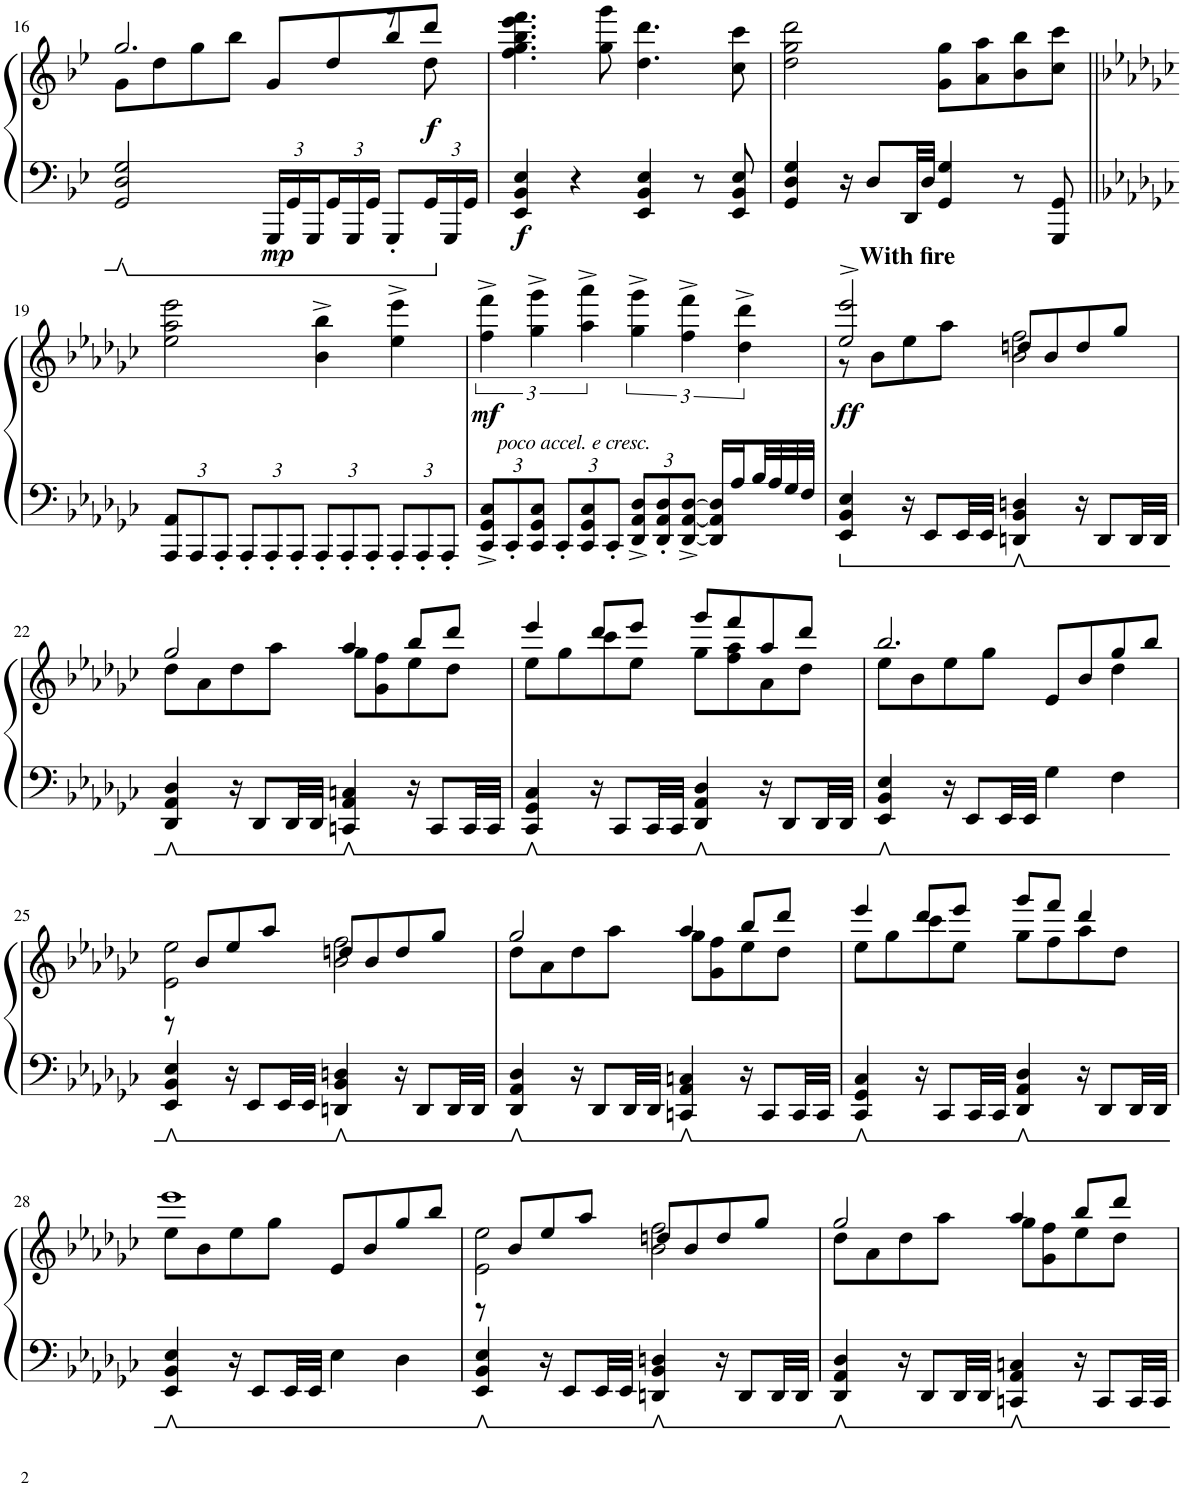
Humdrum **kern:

**kern	**kern	**dynam
*part1	*part1	*part1
*staff2	*staff1	*staff1/2
*I"Piano	*	*
*I'Pno.	*	*
!!LO:PB:g=z
*clefF4	*clefG2	*
*k[b-e-]	*k[b-e-]	*
*M4/4	*M4/4	*
=16	=16	=16
*	*^	*
2GG/ 2D/ 2G/	2.gg^/	8g\L	.
.	.	8dd\	.
.	.	8gg\	.
.	.	8bb-\J	.
*Xbrackettup	*	*	*
!	!	!	!LO:DY:b=2
24GGG/LL	.	8g/L	mp
24GG/	.	.	.
24GGG/	.	.	.
24GG/	.	8dd/	.
24GGG/	.	.	.
24GG/JJ	.	.	.
8GGG'/L	8r	8bb-/	.
!	!	!	!LO:DY:b
24GG/L	8dd^\	8ddd^/J	f
24GGG/	.	.	.
24GG/JJ	.	.	.
*	*v	*v	*
=17	=17	=17
!	!	!LO:DY:b=2
4EE-/ 4BB-/ 4E-/	4.ff\ 4.gg\ 4.bb-\ 4.eee-\ 4.fff\	f
4r	.	.
.	8gg\ 8ggg\	.
4EE-/ 4BB-/ 4E-/	4.dd\ 4.ddd\	.
8r	.	.
8EE-/ 8BB-/ 8E-/	8cc\ 8ccc\	.
=18	=18	=18
4GG/ 4D/ 4G/	2dd\ 2gg\ 2ddd\	.
16r	.	.
8D/L	.	.
32DD/LL	.	.
32D/JJJ	.	.
4GG/ 4G/	8g\ 8gg\L	.
.	8a\ 8aa\	.
8r	8b-\ 8bb-\	.
8GGG/ 8GG/	8cc\ 8ccc\J	.
!!LO:LB:g=z
=19||	=19||	=19||
*k[b-e-a-d-g-c-]	*k[b-e-a-d-g-c-]	*
12AAA-/ 12AA-/L	2ee-\ 2aa-\ 2eee-\	.
12AAA-/	.	.
12AAA-'/J	.	.
12AAA-'/L	.	.
12AAA-'/	.	.
12AAA-'/J	.	.
12AAA-'/L	4b-\^ 4bb-\^	.
12AAA-'/	.	.
12AAA-'/J	.	.
12AAA-'/L	4ee-\^ 4eee-\^	.
12AAA-'/	.	.
12AAA-'/J	.	.
=20	=20	=20
!	!LO:TX:b:i:t=poco accel. e cresc.	!
!	!	!LO:DY:b
12CC-/^ 12GG-/^ 12C-/^L	6ff\^ 6fff\^	mf
12CC-'/	.	.
12CC-/ 12GG-/ 12C-/J	6gg-\^ 6ggg-\^	.
12CC-'/L	.	.
12CC-/ 12GG-/ 12C-/	6aa-\^ 6aaa-\^	.
12CC-'/J	.	.
12DD-/^ 12AA-/^ 12D-/^L	6gg-\^ 6ggg-\^	.
12DD-/' 12AA-/' 12D-/'	.	.
[12DD-/^ [12AA-/^ [12D-/^J	6ff\^ 6fff\^	.
16DD-/] 16AA-/] 16D-/]LL	.	.
16A-/	.	.
.	6dd-\^ 6ddd-\^	.
32B-/L	.	.
32A-/	.	.
32G-/	.	.
32F/JJJ	.	.
=21	=21	=21
*	*^	*
!	!LO:TX:a:B:t=With fire	!	!
!	!	!	!LO:DY:b
4EE-/ 4BB-/ 4E-/	2ee-/^ 2eee-/^	8r	ff
.	.	8b-\L	.
16r	.	8ee-\	.
8EE-/L	.	.	.
.	.	8aa-\J	.
32EE-/LL	.	.	.
32EE-/JJJ	.	.	.
4DDn/ 4BB-/ 4Dn/	2b-\^ 2ff\^	8ddn/L	.
.	.	8b-/	.
16r	.	8dd/	.
8DD/L	.	.	.
.	.	8gg-/J	.
32DD/LL	.	.	.
32DD/JJJ	.	.	.
!!LO:LB:g=z	!!
=22	=22	=22	=22
4DD-/ 4AA-/ 4D-/	2gg-^/	8dd-\L	.
.	.	8a-\	.
16r	.	8dd-\	.
8DD-/L	.	.	.
.	.	8aa-\J	.
32DD-/LL	.	.	.
32DD-/JJJ	.	.	.
4CCn/ 4AA-/ 4Cn/	4aa-/	8gg-\L	.
.	.	8g-\ 8ff\	.
16r	8bb-/L	8ee-\	.
8CC/L	.	.	.
.	8ddd-/J	8dd-\J	.
32CC/LL	.	.	.
32CC/JJJ	.	.	.
=23	=23	=23	=23
4CC-/ 4GG-/ 4C-/	4eee-/	8ee-\L	.
.	.	8gg-\	.
16r	8ddd-/L	8ccc-\	.
8CC-/L	.	.	.
.	8eee-/J	8ee-\J	.
32CC-/LL	.	.	.
32CC-/JJJ	.	.	.
4DD-/ 4AA-/ 4D-/	8ggg-/L	8gg-\L	.
.	8fff/	8ff\ 8aa-\	.
16r	8aa-/	8a-\	.
8DD-/L	.	.	.
.	8ddd-/J	8dd-\J	.
32DD-/LL	.	.	.
32DD-/JJJ	.	.	.
=24	=24	=24	=24
4EE-/ 4BB-/ 4E-/	2.bb-/	8ee-\L	.
.	.	8b-\	.
16r	.	8ee-\	.
8EE-/L	.	.	.
.	.	8gg-\J	.
32EE-/LL	.	.	.
32EE-/JJJ	.	.	.
4G-\	.	8e-/L	.
.	.	8b-/	.
4F\	4dd-^\	8gg-/	.
.	.	8bb-/J	.
!!LO:LB:g=z	!!
=25	=25	=25	=25
4EE-/ 4BB-/ 4E-/	2e-\^ 2ee-\^	8r	.
.	.	8b-/L	.
16r	.	8ee-/	.
8EE-/L	.	.	.
.	.	8aa-/J	.
32EE-/LL	.	.	.
32EE-/JJJ	.	.	.
4DDn/ 4BB-/ 4Dn/	2b-\^ 2ff\^	8ddn/L	.
.	.	8b-/	.
16r	.	8dd/	.
8DD/L	.	.	.
.	.	8gg-/J	.
32DD/LL	.	.	.
32DD/JJJ	.	.	.
=26	=26	=26	=26
4DD-/ 4AA-/ 4D-/	2gg-^/	8dd-\L	.
.	.	8a-\	.
16r	.	8dd-\	.
8DD-/L	.	.	.
.	.	8aa-\J	.
32DD-/LL	.	.	.
32DD-/JJJ	.	.	.
4CCn/ 4AA-/ 4Cn/	4aa-/	8gg-\L	.
.	.	8g-\ 8ff\	.
16r	8bb-/L	8ee-\	.
8CC/L	.	.	.
.	8ddd-/J	8dd-\J	.
32CC/LL	.	.	.
32CC/JJJ	.	.	.
=27	=27	=27	=27
4CC-/ 4GG-/ 4C-/	4eee-/	8ee-\L	.
.	.	8gg-\	.
16r	8ddd-/L	8ccc-\	.
8CC-/L	.	.	.
.	8eee-/J	8ee-\J	.
32CC-/LL	.	.	.
32CC-/JJJ	.	.	.
4DD-/ 4AA-/ 4D-/	8ggg-/L	8gg-\L	.
.	8fff/J	8ff\	.
16r	4ddd-/	8aa-\	.
8DD-/L	.	.	.
.	.	8dd-\J	.
32DD-/LL	.	.	.
32DD-/JJJ	.	.	.
!!LO:LB:g=z	!!
=28	=28	=28	=28
4EE-/ 4BB-/ 4E-/	1eee-	8ee-\L	.
.	.	8b-\	.
16r	.	8ee-\	.
8EE-/L	.	.	.
.	.	8gg-\J	.
32EE-/LL	.	.	.
32EE-/JJJ	.	.	.
4E-\	.	8e-/L	.
.	.	8b-/	.
4D-\	.	8gg-/	.
.	.	8bb-/J	.
=29	=29	=29	=29
4EE-/ 4BB-/ 4E-/	2e-\^ 2ee-\^	8r	.
.	.	8b-/L	.
16r	.	8ee-/	.
8EE-/L	.	.	.
.	.	8aa-/J	.
32EE-/LL	.	.	.
32EE-/JJJ	.	.	.
4DDn/ 4BB-/ 4Dn/	2b-\^ 2ff\^	8ddn/L	.
.	.	8b-/	.
16r	.	8dd/	.
8DD/L	.	.	.
.	.	8gg-/J	.
32DD/LL	.	.	.
32DD/JJJ	.	.	.
=30	=30	=30	=30
4DD-/ 4AA-/ 4D-/	2gg-^/	8dd-\L	.
.	.	8a-\	.
16r	.	8dd-\	.
8DD-/L	.	.	.
.	.	8aa-\J	.
32DD-/LL	.	.	.
32DD-/JJJ	.	.	.
4CCn/ 4AA-/ 4Cn/	4aa-/	8gg-\L	.
.	.	8g-\ 8ff\	.
16r	8bb-/L	8ee-\	.
8CC/L	.	.	.
.	8ddd-/J	8dd-\J	.
32CC/LL	.	.	.
32CC/JJJ	.	.	.
*	*v	*v	*
=	=	=
*-	*-	*-
